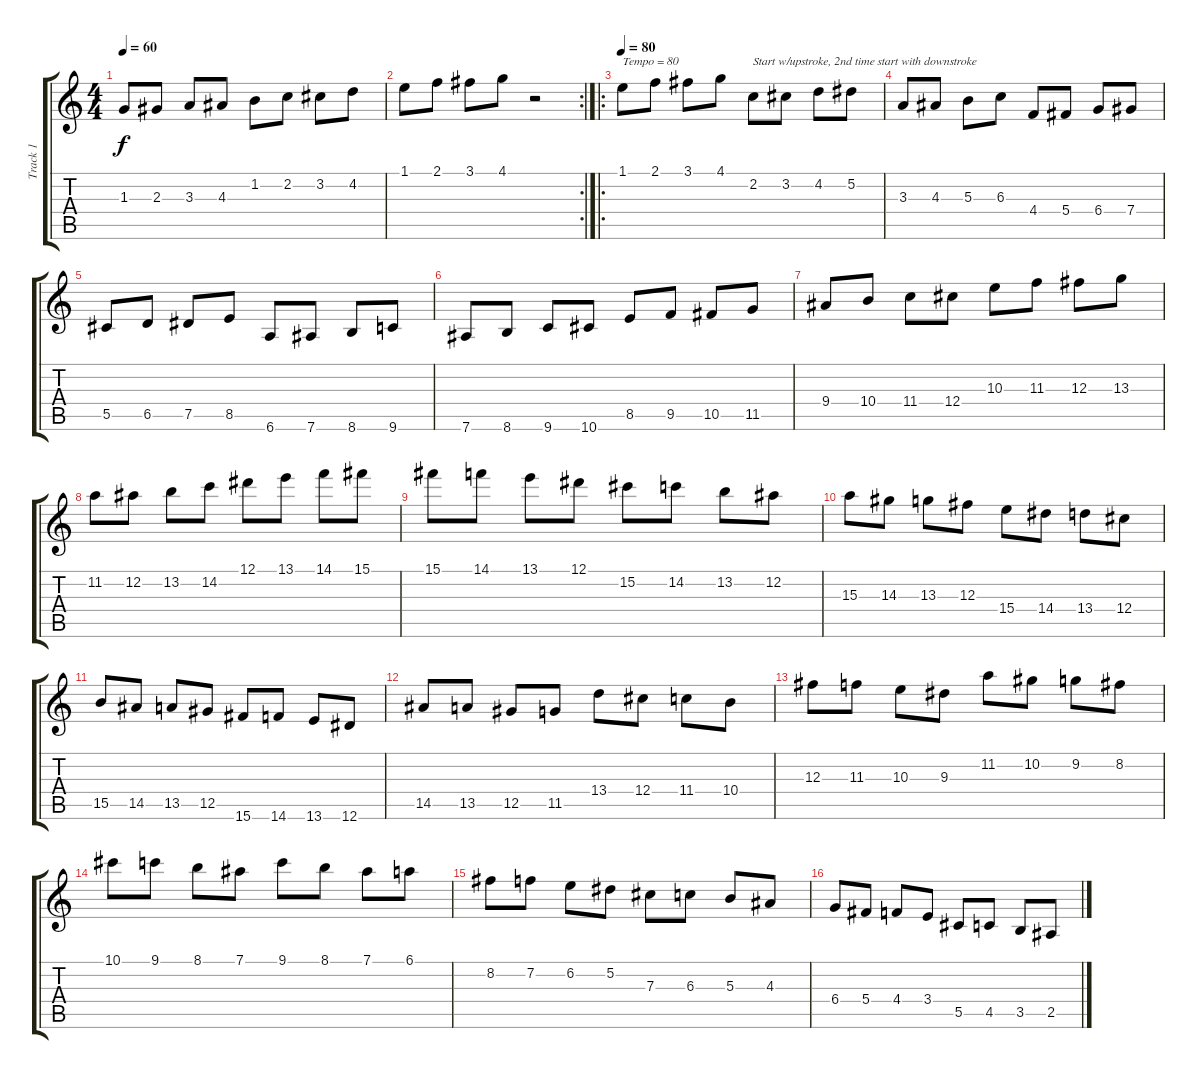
\track ("Track 1" "Track 1") {instrument electricguitarjazz}
\staff {score tabs}
\tuning (Eb4 Bb3 Gb3 Db3 Ab2 Eb2) {hide}
\ts (4 4)
\tempo 60
\clef g2
\ks c
1.3.8{dy f} 2.3.8 3.3.8 4.3.8 1.2.8 2.2.8 3.2.8 4.2.8 |
\rc 2
1.1.8 2.1.8 3.1.8 4.1.8 r.2 |
\ro
\tempo 80
1.1.8{txt "Tempo = 80"} 2.1.8 3.1.8 4.1.8 2.2.8{txt "Start w/upstroke, 2nd time start with downstroke"} 3.2.8 4.2.8 5.2.8 |
3.3.8 4.3.8 5.3.8 6.3.8 4.4.8 5.4.8 6.4.8 7.4.8 |
5.5.8 6.5.8 7.5.8 8.5.8 6.6.8 7.6.8 8.6.8 9.6.8 |
7.6.8 8.6.8 9.6.8 10.6.8 8.5.8 9.5.8 10.5.8 11.5.8 |
9.4.8 10.4.8 11.4.8 12.4.8 10.3.8 11.3.8 12.3.8 13.3.8 |
11.2.8 12.2.8 13.2.8 14.2.8 12.1.8 13.1.8 14.1.8 15.1.8 |
15.1.8 14.1.8 13.1.8 12.1.8 15.2.8 14.2.8 13.2.8 12.2.8 |
15.3.8 14.3.8 13.3.8 12.3.8 15.4.8 14.4.8 13.4.8 12.4.8 |
15.5.8 14.5.8 13.5.8 12.5.8 15.6.8 14.6.8 13.6.8 12.6.8 |
14.5.8 13.5.8 12.5.8 11.5.8 13.4.8 12.4.8 11.4.8 10.4.8 |
12.3.8 11.3.8 10.3.8 9.3.8 11.2.8 10.2.8 9.2.8 8.2.8 |
10.1.8 9.1.8 8.1.8 7.1.8 9.1.8 8.1.8 7.1.8 6.1.8 |
8.2.8 7.2.8 6.2.8 5.2.8 7.3.8 6.3.8 5.3.8 4.3.8 |
6.4.8 5.4.8 4.4.8 3.4.8 5.5.8 4.5.8 3.5.8 2.5.8
